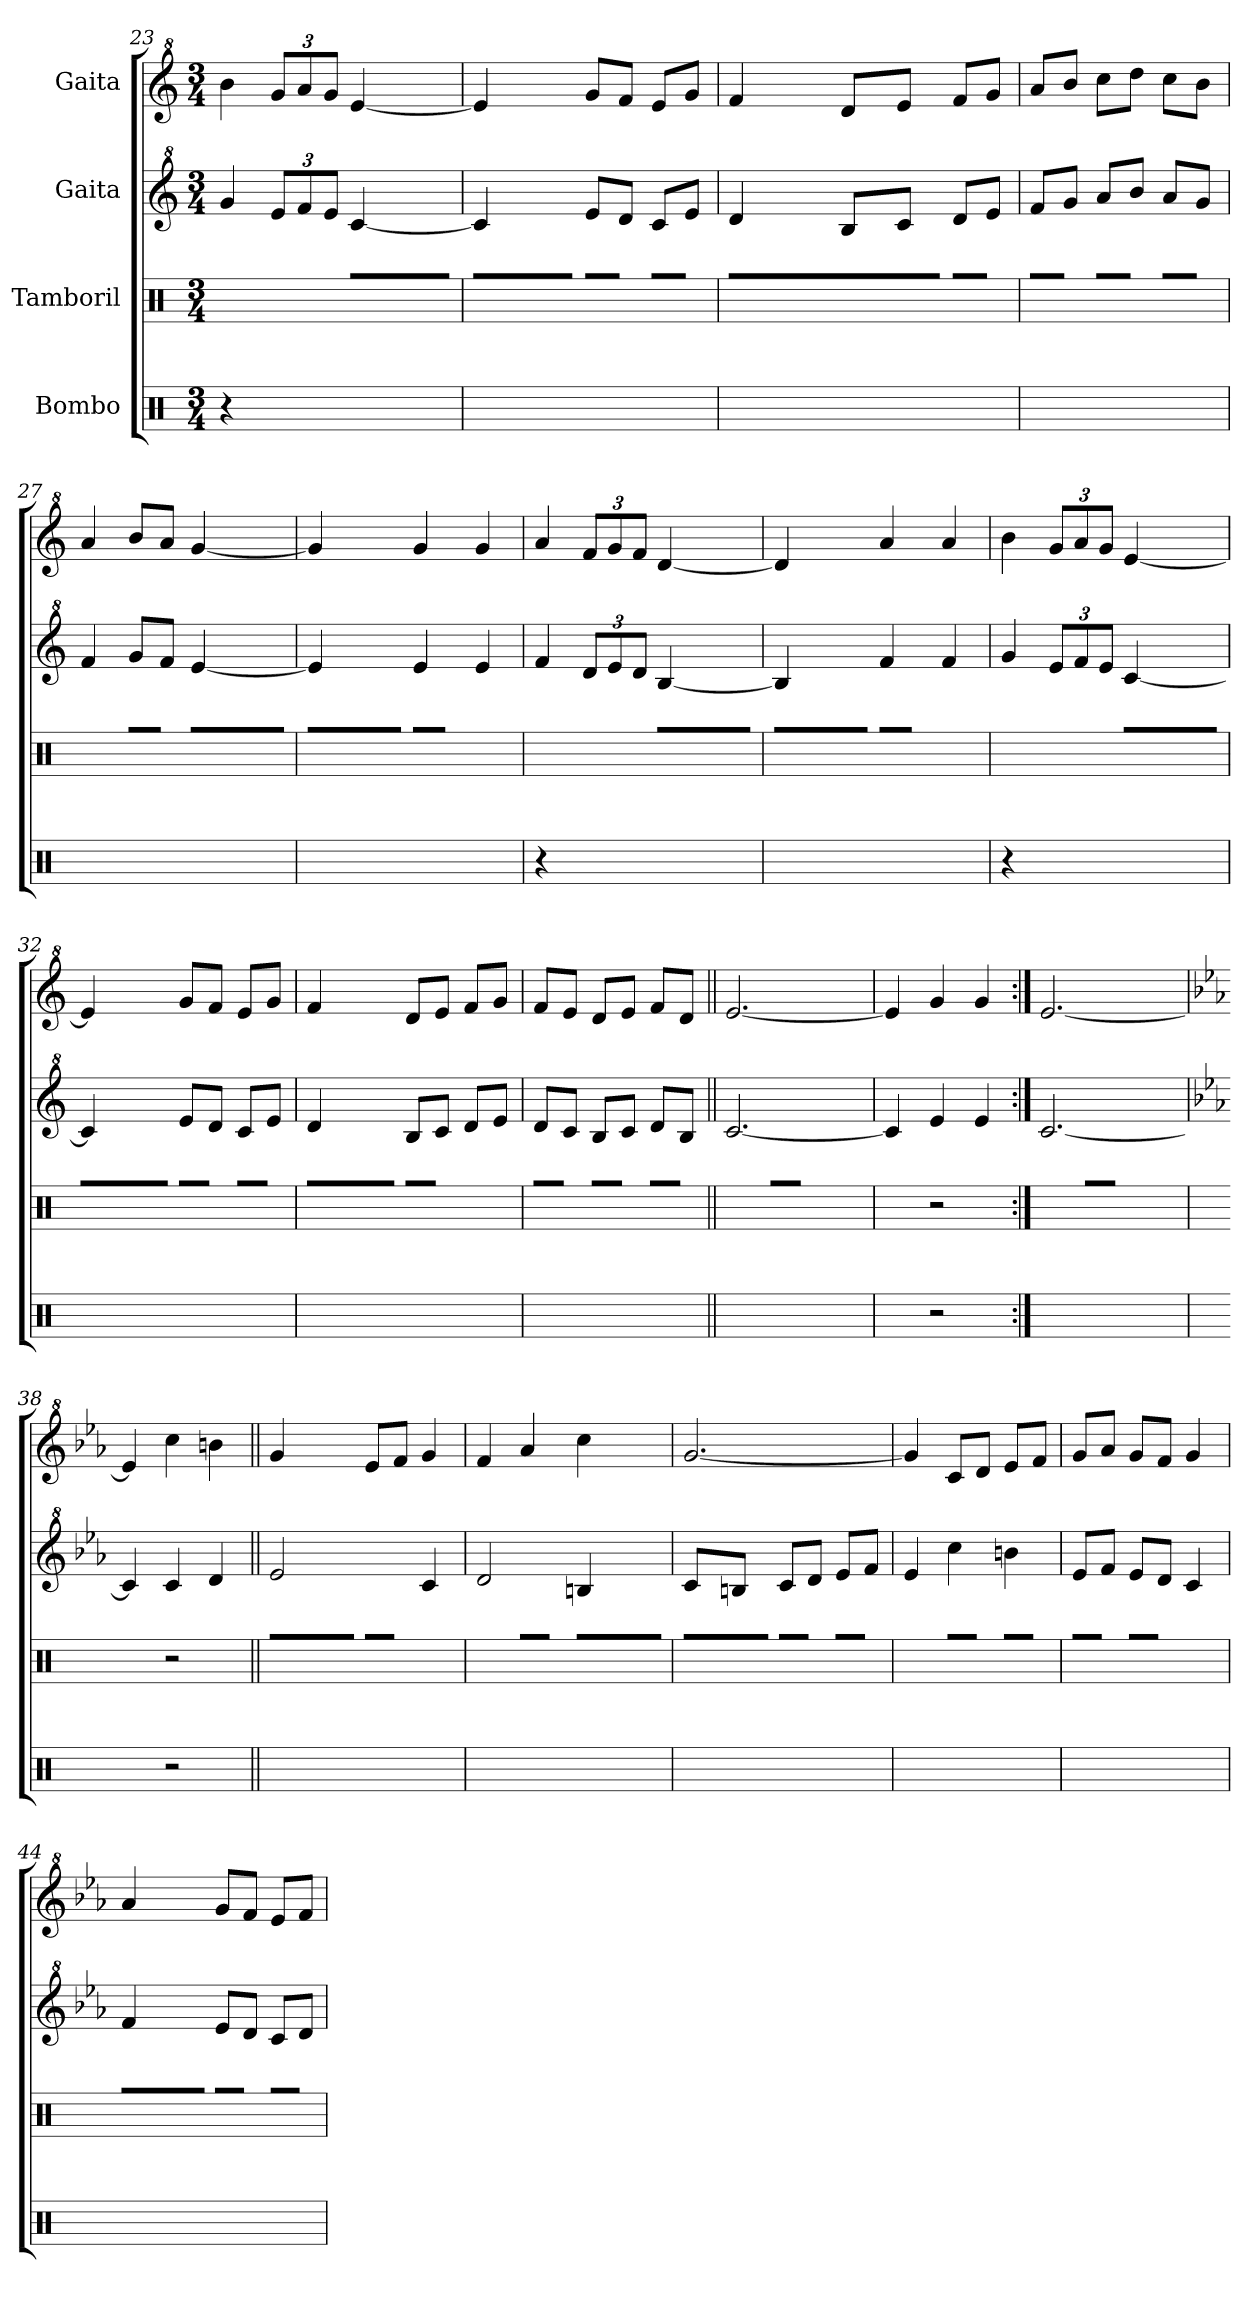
**kern	**kern	**kern	**kern
*part4	*part3	*part2	*part1
*staff4	*staff3	*staff2	*staff1
*I"Bombo	*I"Tamboril	*I"Gaita	*I"Gaita
*clefX	*clefX	*clefG^2	*clefG^2
*k[]	*k[]	*k[]	*k[]
*M3/4	*M3/4	*M3/4	*M3/4
=23	=23	=23	=23
4r	4R\	4gg/	4bb\
*	*	*Xbrackettup	*Xbrackettup
2R\	4R\	12ee/L	12gg/L
.	.	12ff/	12aa/
.	.	12ee/J	12gg/J
*	*tremolo	*	*
.	[32R\LLL	[4cc/	[4ee/
.	32R\	.	.
.	32R\	.	.
.	32R\	.	.
.	32R\	.	.
.	32R\	.	.
.	32R\	.	.
.	32R\JJJ	.	.
=24	=24	=24	=24
2.R\	32R\]LLL	4cc/]	4ee/]
.	32R\	.	.
.	32R\	.	.
.	32R\	.	.
.	32R\	.	.
.	32R\	.	.
.	32R\	.	.
.	32R\JJJ	.	.
.	8R\L	8ee/L	8gg/L
.	8R\J	8dd/J	8ff/J
.	8R\L	8cc/L	8ee/L
.	8R\J	8ee/J	8gg/J
!!LO:LB:g=z
=25	=25	=25	=25
2.R\	32R\LLL	4dd/	4ff/
.	32R\	.	.
.	32R\	.	.
.	32R\	.	.
.	32R\	.	.
.	32R\	.	.
.	32R\	.	.
.	32R\	.	.
.	32R\	8b/L	8dd/L
.	32R\	.	.
.	32R\	.	.
.	32R\	.	.
.	32R\	8cc/J	8ee/J
.	32R\	.	.
.	32R\	.	.
.	32R\JJJ	.	.
.	8R\L	8dd/L	8ff/L
.	8R\J	8ee/J	8gg/J
=26	=26	=26	=26
2.R\	8R\L	8ff/L	8aa/L
.	8R\J	8gg/J	8bb/J
.	8R\L	8aa/L	8ccc\L
.	8R\J	8bb/J	8ddd\J
.	8R\L	8aa/L	8ccc\L
.	8R\J	8gg/J	8bb\J
=27	=27	=27	=27
2R\	4R\	4ff/	4aa/
.	8R\L	8gg/L	8bb/L
.	8R\J	8ff/J	8aa/J
4R\	[32R\LLL	[4ee/	[4gg/
.	32R\	.	.
.	32R\	.	.
.	32R\	.	.
.	32R\	.	.
.	32R\	.	.
.	32R\	.	.
.	32R\JJJ	.	.
=28	=28	=28	=28
2.R\	32R\]LLL	4ee/]	4gg/]
.	32R\	.	.
.	32R\	.	.
.	32R\	.	.
.	32R\	.	.
.	32R\	.	.
.	32R\	.	.
.	32R\JJJ	.	.
.	8R\L	4ee/	4gg/
.	8R\J	.	.
.	4R\	4ee/	4gg/
=29	=29	=29	=29
4r	4R\	4ff/	4aa/
2R\	4R\	12dd/L	12ff/L
.	.	12ee/	12gg/
.	.	12dd/J	12ff/J
.	[32R\LLL	[4b/	[4dd/
.	32R\	.	.
.	32R\	.	.
.	32R\	.	.
.	32R\	.	.
.	32R\	.	.
.	32R\	.	.
.	32R\JJJ	.	.
=30	=30	=30	=30
2.R\	32R\]LLL	4b/]	4dd/]
.	32R\	.	.
.	32R\	.	.
.	32R\	.	.
.	32R\	.	.
.	32R\	.	.
.	32R\	.	.
.	32R\JJJ	.	.
.	8R\L	4ff/	4aa/
.	8R\J	.	.
.	4R\	4ff/	4aa/
!!LO:LB:g=z
=31	=31	=31	=31
4r	4R\	4gg/	4bb\
2R\	4R\	12ee/L	12gg/L
.	.	12ff/	12aa/
.	.	12ee/J	12gg/J
.	[32R\LLL	[4cc/	[4ee/
.	32R\	.	.
.	32R\	.	.
.	32R\	.	.
.	32R\	.	.
.	32R\	.	.
.	32R\	.	.
.	32R\JJJ	.	.
=32	=32	=32	=32
2.R\	32R\]LLL	4cc/]	4ee/]
.	32R\	.	.
.	32R\	.	.
.	32R\	.	.
.	32R\	.	.
.	32R\	.	.
.	32R\	.	.
.	32R\JJJ	.	.
.	8R\L	8ee/L	8gg/L
.	8R\J	8dd/J	8ff/J
.	8R\L	8cc/L	8ee/L
.	8R\J	8ee/J	8gg/J
=33	=33	=33	=33
2.R\	32R\LLL	4dd/	4ff/
.	32R\	.	.
.	32R\	.	.
.	32R\	.	.
.	32R\	.	.
.	32R\	.	.
.	32R\	.	.
.	32R\JJJ	.	.
.	8R\L	8b/L	8dd/L
.	8R\J	8cc/J	8ee/J
.	4R\	8dd/L	8ff/L
.	.	8ee/J	8gg/J
=34	=34	=34	=34
2.R\	8R\L	8dd/L	8ff/L
.	8R\J	8cc/J	8ee/J
.	8R\L	8b/L	8dd/L
.	8R\J	8cc/J	8ee/J
.	8R\L	8dd/L	8ff/L
.	8R\J	8b/J	8dd/J
=35||	=35||	=35||	=35||
2R\	4R\	[2.cc/	[2.ee/
.	8R\L	.	.
.	8R\J	.	.
4R\	4R\	.	.
=36	=36	=36	=36
4R\	4R\	4cc/]	4ee/]
2r	2r	4ee/	4gg/
.	.	4ee/	4gg/
!!LO:PB:g=z
=37:|!	=37:|!	=37:|!	=37:|!
2R\	4R\	[2.cc/	[2.ee/
.	8R\L	.	.
.	8R\J	.	.
4R\	4R\	.	.
=38	=38	=38	=38
*	*	*k[b-e-a-]	*k[b-e-a-]
*	*	*E-:	*E-:
4R\	4R\	4cc/]	4ee/]
2r	2r	4cc/	4ccc\
.	.	4dd/	4bbn\
=39||	=39||	=39||	=39||
2.R\	32R\LLL	2ee-/	4gg/
.	32R\	.	.
.	32R\	.	.
.	32R\	.	.
.	32R\	.	.
.	32R\	.	.
.	32R\	.	.
.	32R\JJJ	.	.
.	8R\L	.	8ee-/L
.	8R\J	.	8ff/J
.	4R\	4cc/	4gg/
=40	=40	=40	=40
2.R\	4R\	2dd/	4ff/
.	8R\L	.	4aa-/
.	8R\J	.	.
.	[32R\LLL	4bn/	4ccc\
.	32R\	.	.
.	32R\	.	.
.	32R\	.	.
.	32R\	.	.
.	32R\	.	.
.	32R\	.	.
.	32R\JJJ	.	.
=41	=41	=41	=41
2R\	32R\]LLL	8cc/L	[2.gg/
.	32R\	.	.
.	32R\	.	.
.	32R\	.	.
.	32R\	8bn/J	.
.	32R\	.	.
.	32R\	.	.
.	32R\JJJ	.	.
.	8R\L	8cc/L	.
.	8R\J	8dd/J	.
4R\	8R\L	8ee-/L	.
.	8R\J	8ff/J	.
=42	=42	=42	=42
2.R\	4R\	4ee-/	4gg/]
.	8R\L	4ccc\	8cc/L
.	8R\J	.	8dd/J
.	8R\L	4bbn\	8ee-/L
.	8R\J	.	8ff/J
!!LO:LB:g=z
=43	=43	=43	=43
2.R\	8R\L	8ee-/L	8gg/L
.	8R\J	8ff/J	8aa-/J
.	8R\L	8ee-/L	8gg/L
.	8R\J	8dd/J	8ff/J
.	4R\	4cc/	4gg/
=44	=44	=44	=44
2.R\	32R\LLL	4ff/	4aa-/
.	32R\	.	.
.	32R\	.	.
.	32R\	.	.
.	32R\	.	.
.	32R\	.	.
.	32R\	.	.
.	32R\JJJ	.	.
*	*Xtremolo	*	*
.	8R\L	8ee-/L	8gg/L
.	8R\J	8dd/J	8ff/J
.	8R\L	8cc/L	8ee-/L
.	8R\J	8dd/J	8ff/J
=	=	=	=
*-	*-	*-	*-
